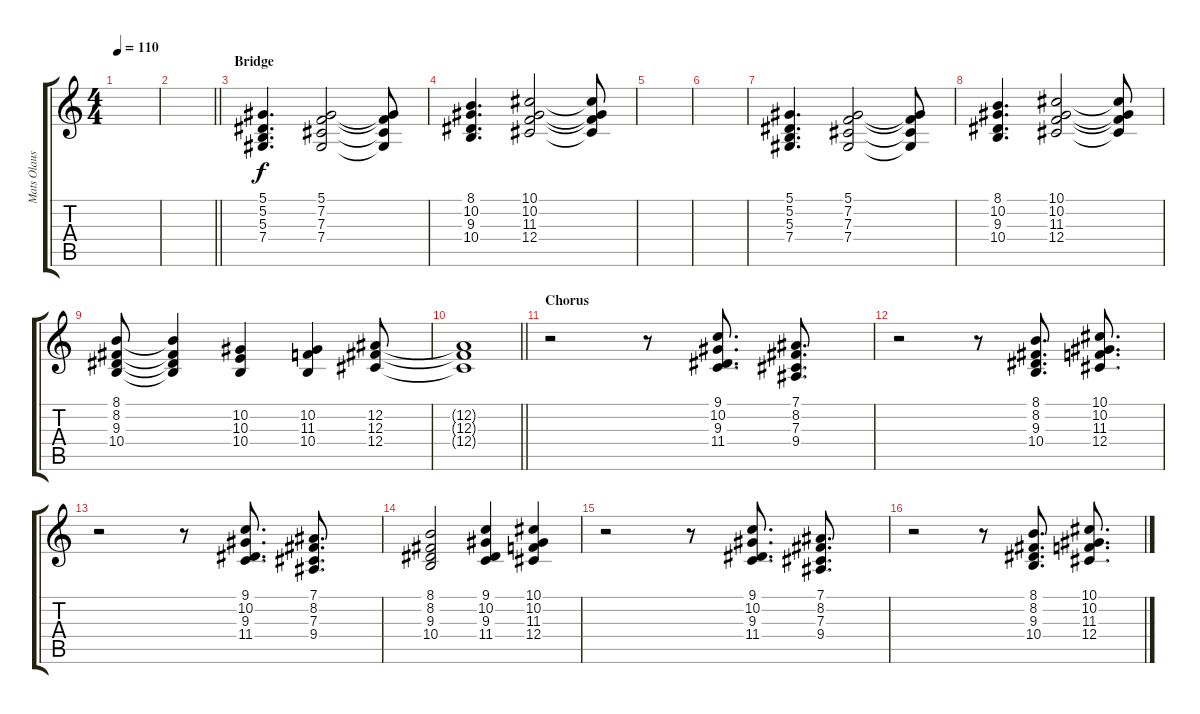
\track ("Mats Olausson" "Mats Olaus") {instrument stringensemble1}
\staff {score tabs}
\tuning (Eb4 Bb3 Gb3 Db3 Ab2 Eb2) {hide}
\ts (4 4)
\tempo 110
\clef g2
\ks c
|
\barLineRight lightlight
|
\section ("" "Bridge")
(5.1 5.2 5.3 7.4).4{d} (5.1 7.2 7.3 7.4).2 (5.1{t} 7.2{t} 7.3{t} 7.4{t}).8 |
(8.1 10.2 9.3 10.4).4{d} (10.1 10.2 11.3 12.4).2 (10.1{t} 10.2{t} 11.3{t} 12.4{t}).8 |
|
|
(5.1 5.2 5.3 7.4).4{d} (5.1 7.2 7.3 7.4).2 (5.1{t} 7.2{t} 7.3{t} 7.4{t}).8 |
(8.1 10.2 9.3 10.4).4{d} (10.1 10.2 11.3 12.4).2 (10.1{t} 10.2{t} 11.3{t} 12.4{t}).8 |
(8.1 8.2 9.3 10.4).8 (8.1{t} 8.2{t} 9.3{t} 10.4{t}).4 (10.2 10.3 10.4).4 (10.2 11.3 10.4).4 (12.2 12.3 12.4).8 |
\barLineRight lightlight
(12.2{t} 12.3{t} 12.4{t}).1 |
\section ("" "Chorus")
r.2 r.8 (9.1 10.2 9.3 11.4).8{d} (7.1 8.2 7.3 9.4).8{d} |
r.2 r.8 (8.1 8.2 9.3 10.4).8{d} (10.1 10.2 11.3 12.4).8{d} |
r.2 r.8 (9.1 10.2 9.3 11.4).8{d} (7.1 8.2 7.3 9.4).8{d} |
(8.1 8.2 9.3 10.4).2 (9.1 10.2 9.3 11.4).4 (10.1 10.2 11.3 12.4).4 |
r.2 r.8 (9.1 10.2 9.3 11.4).8{d} (7.1 8.2 7.3 9.4).8{d} |
r.2 r.8 (8.1 8.2 9.3 10.4).8{d} (10.1 10.2 11.3 12.4).8{d}
